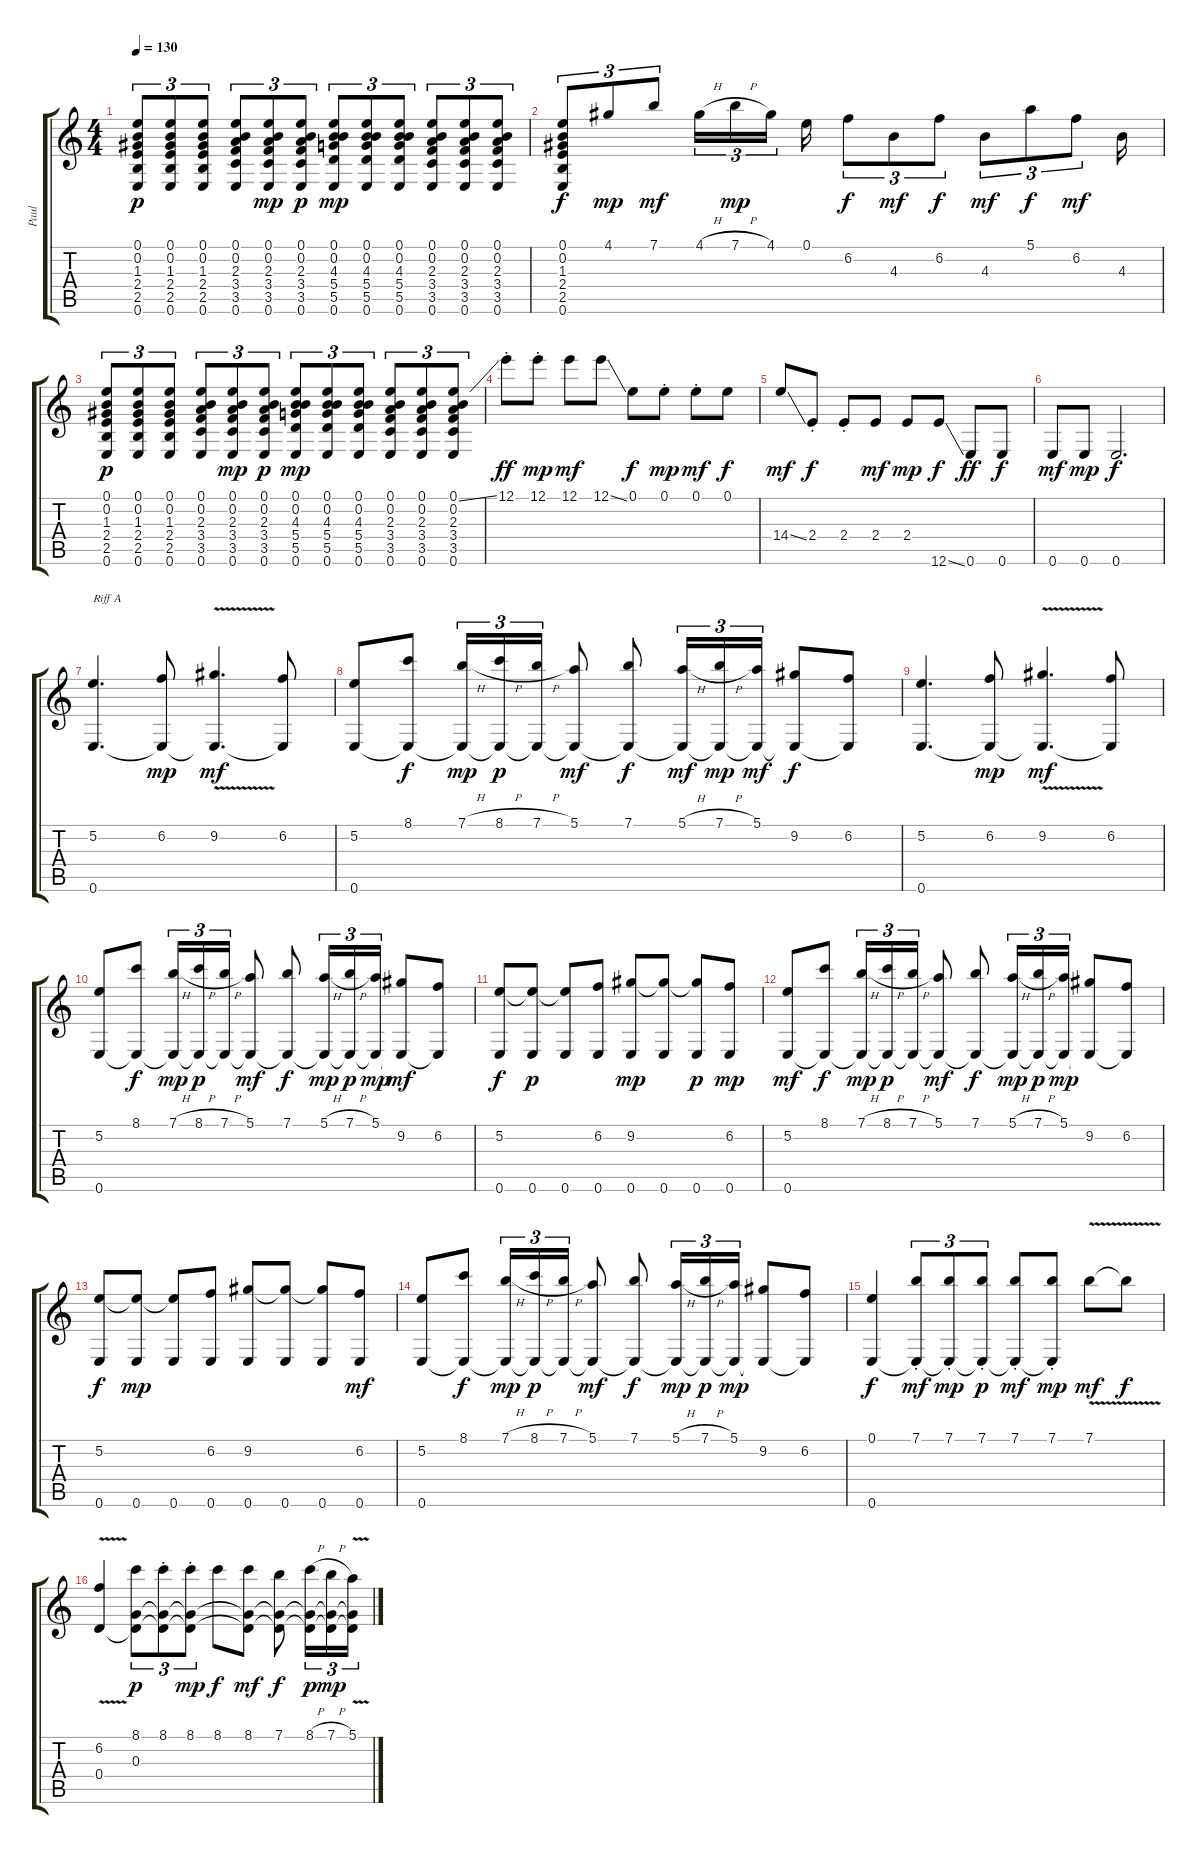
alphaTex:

\track ("Paul " "Paul ") {instrument acousticguitarnylon}
\staff {score tabs}
\tuning (E4 B3 G3 D3 A2 E2) {hide}
\ts (4 4)
\tempo 130
\clef g2
\ks c
(0.1 0.2 1.3 2.4 2.5 0.6).8{tu (3 2) dy p} (0.1 0.2 1.3 2.4 2.5 0.6).8{tu (3 2)} (0.1 0.2 1.3 2.4 2.5 0.6).8{tu (3 2)} (0.1 0.2 2.3 3.4 3.5 0.6).8{tu (3 2)} (0.1 0.2 2.3 3.4 3.5 0.6).8{tu (3 2) dy mp} (0.1 0.2 2.3 3.4 3.5 0.6).8{tu (3 2) dy p} (0.1 0.2 4.3 5.4 5.5 0.6).8{tu (3 2) dy mp} (0.1 0.2 4.3 5.4 5.5 0.6).8{tu (3 2)} (0.1 0.2 4.3 5.4 5.5 0.6).8{tu (3 2)} (0.1 0.2 2.3 3.4 3.5 0.6).8{tu (3 2)} (0.1 0.2 2.3 3.4 3.5 0.6).8{tu (3 2)} (0.1 0.2 2.3 3.4 3.5 0.6).8{tu (3 2)} |
(0.1 0.2 1.3 2.4 2.5 0.6).8{tu (3 2) dy f} 4.1.8{tu (3 2) dy mp} 7.1.8{tu (3 2) dy mf} 4.1{h}.16{tu (3 2)} 7.1{h}.16{tu (3 2) dy mp} 4.1.16{tu (3 2) beam splitsecondary} 0.1.16 6.2.8{tu (3 2) dy f} 4.3.8{tu (3 2) dy mf} 6.2.8{tu (3 2) dy f} 4.3.8{tu (3 2) dy mf} 5.1.8{tu (3 2) dy f} 6.2.8{tu (3 2) dy mf} 4.3.16 |
(0.1 0.2 1.3 2.4 2.5 0.6).8{tu (3 2) dy p} (0.1 0.2 1.3 2.4 2.5 0.6).8{tu (3 2)} (0.1 0.2 1.3 2.4 2.5 0.6).8{tu (3 2)} (0.1 0.2 2.3 3.4 3.5 0.6).8{tu (3 2)} (0.1 0.2 2.3 3.4 3.5 0.6).8{tu (3 2) dy mp} (0.1 0.2 2.3 3.4 3.5 0.6).8{tu (3 2) dy p} (0.1 0.2 4.3 5.4 5.5 0.6).8{tu (3 2) dy mp} (0.1 0.2 4.3 5.4 5.5 0.6).8{tu (3 2)} (0.1 0.2 4.3 5.4 5.5 0.6).8{tu (3 2)} (0.1 0.2 2.3 3.4 3.5 0.6).8{tu (3 2)} (0.1 0.2 2.3 3.4 3.5 0.6).8{tu (3 2)} (0.1{ss} 0.2 2.3 3.4 3.5 0.6).8{tu (3 2)} |
12.1{st}.8{dy ff} 12.1{st}.8{dy mp} 12.1.8{dy mf} 12.1{ss}.8 0.1.8{dy f} 0.1{st}.8{dy mp} 0.1{st}.8{dy mf} 0.1.8{dy f} |
14.4{ss}.8{dy mf} 2.4{st}.8{dy f} 2.4{st}.8 2.4.8{dy mf} 2.4.8{dy mp} 12.6{ss}.8{dy f} 0.6.8{dy ff} 0.6.8{dy f} |
0.6.8{dy mf} 0.6.8{dy mp} 0.6.2{d dy f} |
(5.2 0.6).4{d txt "Riff A"} (6.2 0.6{t}).8{dy mp} (9.2{v} 0.6{t}).4{d dy mf} (6.2 0.6{t}).8 |
(5.2 0.6).8 (8.1 0.6{t}).8{dy f} (7.1{h} 0.6{t}).16{tu (3 2) dy mp} (8.1{h} 0.6{t}).16{tu (3 2) dy p} (7.1{h} 0.6{t}).16{tu (3 2)} (5.1 0.6{t}).8{dy mf} (7.1 0.6{t}).8{dy f} (5.1{h} 0.6{t}).16{tu (3 2) dy mf} (7.1{h} 0.6{t}).16{tu (3 2) dy mp} (5.1 0.6{t}).16{tu (3 2) dy mf} (9.2 0.6{t}).8{dy f} (6.2 0.6{t}).8 |
(5.2 0.6).4{d} (6.2 0.6{t}).8{dy mp} (9.2{v} 0.6{t}).4{d dy mf} (6.2 0.6{t}).8 |
(5.2 0.6).8 (8.1 0.6{t}).8{dy f} (7.1{h} 0.6{t}).16{tu (3 2) dy mp} (8.1{h} 0.6{t}).16{tu (3 2) dy p} (7.1{h} 0.6{t}).16{tu (3 2)} (5.1 0.6{t}).8{dy mf} (7.1 0.6{t}).8{dy f} (5.1{h} 0.6{t}).16{tu (3 2) dy mp} (7.1{h} 0.6{t}).16{tu (3 2) dy p} (5.1 0.6{t}).16{tu (3 2) dy mp} (9.2 0.6{t}).8{dy mf} (6.2 0.6{t}).8 |
(5.2 0.6).8{dy f} (5.2{t} 0.6).8{dy p} (5.2{t} 0.6).8 (6.2 0.6).8 (9.2 0.6).8{dy mp} (9.2{t} 0.6).8 (9.2{t} 0.6).8{dy p} (6.2 0.6).8{dy mp} |
(5.2 0.6).8{dy mf} (8.1 0.6{t}).8{dy f} (7.1{h} 0.6{t}).16{tu (3 2) dy mp} (8.1{h} 0.6{t}).16{tu (3 2) dy p} (7.1{h} 0.6{t}).16{tu (3 2)} (5.1 0.6{t}).8{dy mf} (7.1 0.6{t}).8{dy f} (5.1{h} 0.6{t}).16{tu (3 2) dy mp} (7.1{h} 0.6{t}).16{tu (3 2) dy p} (5.1 0.6{t}).16{tu (3 2) dy mp} (9.2 0.6{t}).8 (6.2 0.6{t}).8 |
(5.2 0.6).8{dy f} (5.2{t} 0.6).8{dy mp} (5.2{t} 0.6).8 (6.2 0.6).8 (9.2 0.6).8 (9.2{t} 0.6).8 (9.2{t} 0.6).8 (6.2 0.6).8{dy mf} |
(5.2 0.6).8 (8.1 0.6{t}).8{dy f} (7.1{h} 0.6{t}).16{tu (3 2) dy mp} (8.1{h} 0.6{t}).16{tu (3 2) dy p} (7.1{h} 0.6{t}).16{tu (3 2)} (5.1 0.6{t}).8{dy mf} (7.1 0.6{t}).8{dy f} (5.1{h} 0.6{t}).16{tu (3 2) dy mp} (7.1{h} 0.6{t}).16{tu (3 2) dy p} (5.1 0.6{t}).16{tu (3 2) dy mp} (9.2 0.6{t}).8 (6.2 0.6{t}).8 |
(0.1 0.6).4{dy f} (7.1{st} 0.6{t}).8{tu (3 2) dy mf} (7.1{st} 0.6{t}).8{tu (3 2) dy mp} (7.1{st} 0.6{t}).8{tu (3 2) dy p} (7.1{st} 0.6{t}).8{dy mf} (7.1{st} 0.6{t}).8{dy mp} 7.1{v}.8{dy mf} 7.1{t}.8{dy f} |
(6.2{v} 0.4).4 (8.1 0.3 0.4{t}).8{tu (3 2) dy p} (8.1{st} 0.3{t} 0.4{t}).8{tu (3 2)} (8.1{st} 0.3{t} 0.4{t}).8{tu (3 2) dy mp} 8.1.8{dy f} (8.1 0.3{t} 0.4{t}).8{dy mf} (7.1 0.3{t} 0.4{t}).8{dy f} (8.1{h} 0.3{t} 0.4{t}).16{tu (3 2) dy p} (7.1{h} 0.3{t} 0.4{t}).16{tu (3 2) dy mp} (5.1{v} 0.3{t} 0.4{t}).16{tu (3 2)}
